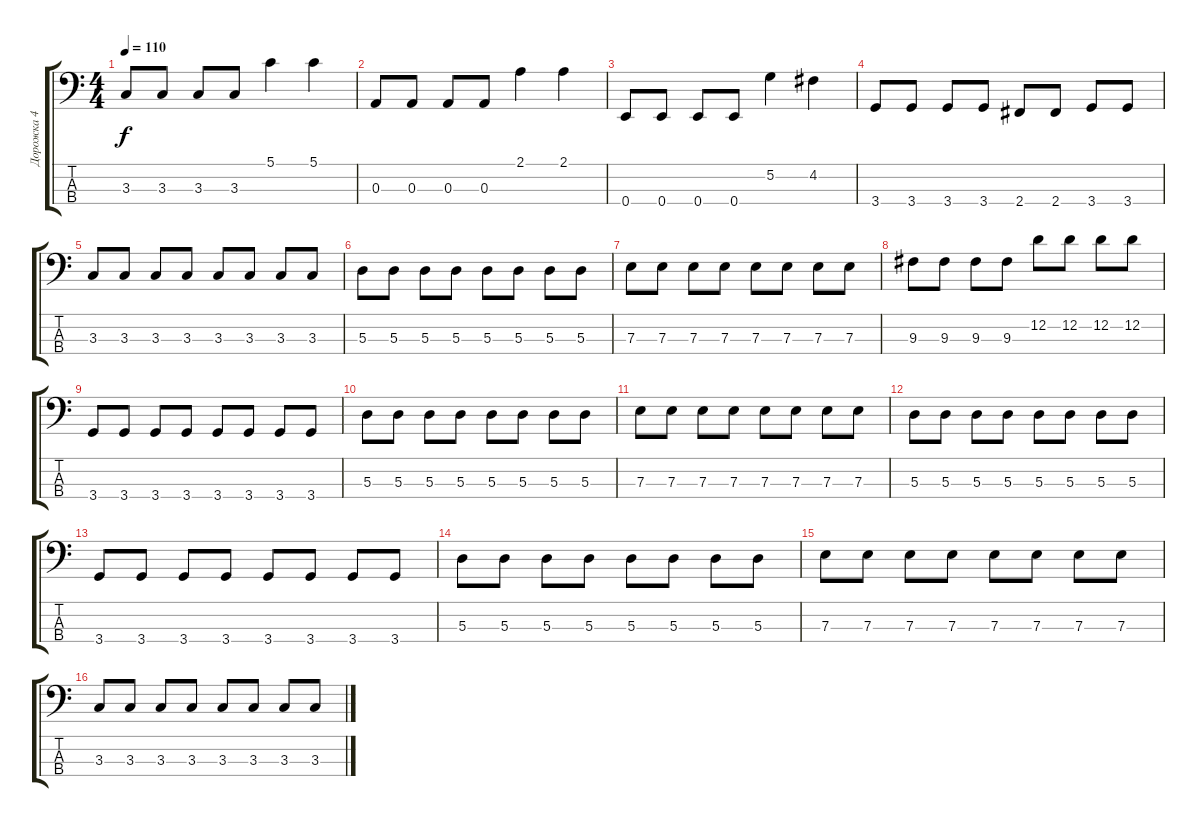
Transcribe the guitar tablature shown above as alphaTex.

\track ("Дорожка 4" "Дорожка 4") {solo instrument electricbassfinger}
\staff {score tabs}
\tuning (G2 D2 A1 E1) {hide}
\ts (4 4)
\tempo 110
\clef f4
\ks c
3.3.8{dy f} 3.3.8 3.3.8 3.3.8 5.1.4 5.1.4 |
0.3.8 0.3.8 0.3.8 0.3.8 2.1.4 2.1.4 |
0.4.8 0.4.8 0.4.8 0.4.8 5.2.4 4.2.4 |
3.4.8 3.4.8 3.4.8 3.4.8 2.4.8 2.4.8 3.4.8 3.4.8 |
3.3.8 3.3.8 3.3.8 3.3.8 3.3.8 3.3.8 3.3.8 3.3.8 |
5.3.8 5.3.8 5.3.8 5.3.8 5.3.8 5.3.8 5.3.8 5.3.8 |
7.3.8 7.3.8 7.3.8 7.3.8 7.3.8 7.3.8 7.3.8 7.3.8 |
9.3.8 9.3.8 9.3.8 9.3.8 12.2.8 12.2.8 12.2.8 12.2.8 |
3.4.8 3.4.8 3.4.8 3.4.8 3.4.8 3.4.8 3.4.8 3.4.8 |
5.3.8 5.3.8 5.3.8 5.3.8 5.3.8 5.3.8 5.3.8 5.3.8 |
7.3.8 7.3.8 7.3.8 7.3.8 7.3.8 7.3.8 7.3.8 7.3.8 |
5.3.8 5.3.8 5.3.8 5.3.8 5.3.8 5.3.8 5.3.8 5.3.8 |
3.4.8 3.4.8 3.4.8 3.4.8 3.4.8 3.4.8 3.4.8 3.4.8 |
5.3.8 5.3.8 5.3.8 5.3.8 5.3.8 5.3.8 5.3.8 5.3.8 |
7.3.8 7.3.8 7.3.8 7.3.8 7.3.8 7.3.8 7.3.8 7.3.8 |
3.3.8 3.3.8 3.3.8 3.3.8 3.3.8 3.3.8 3.3.8 3.3.8
